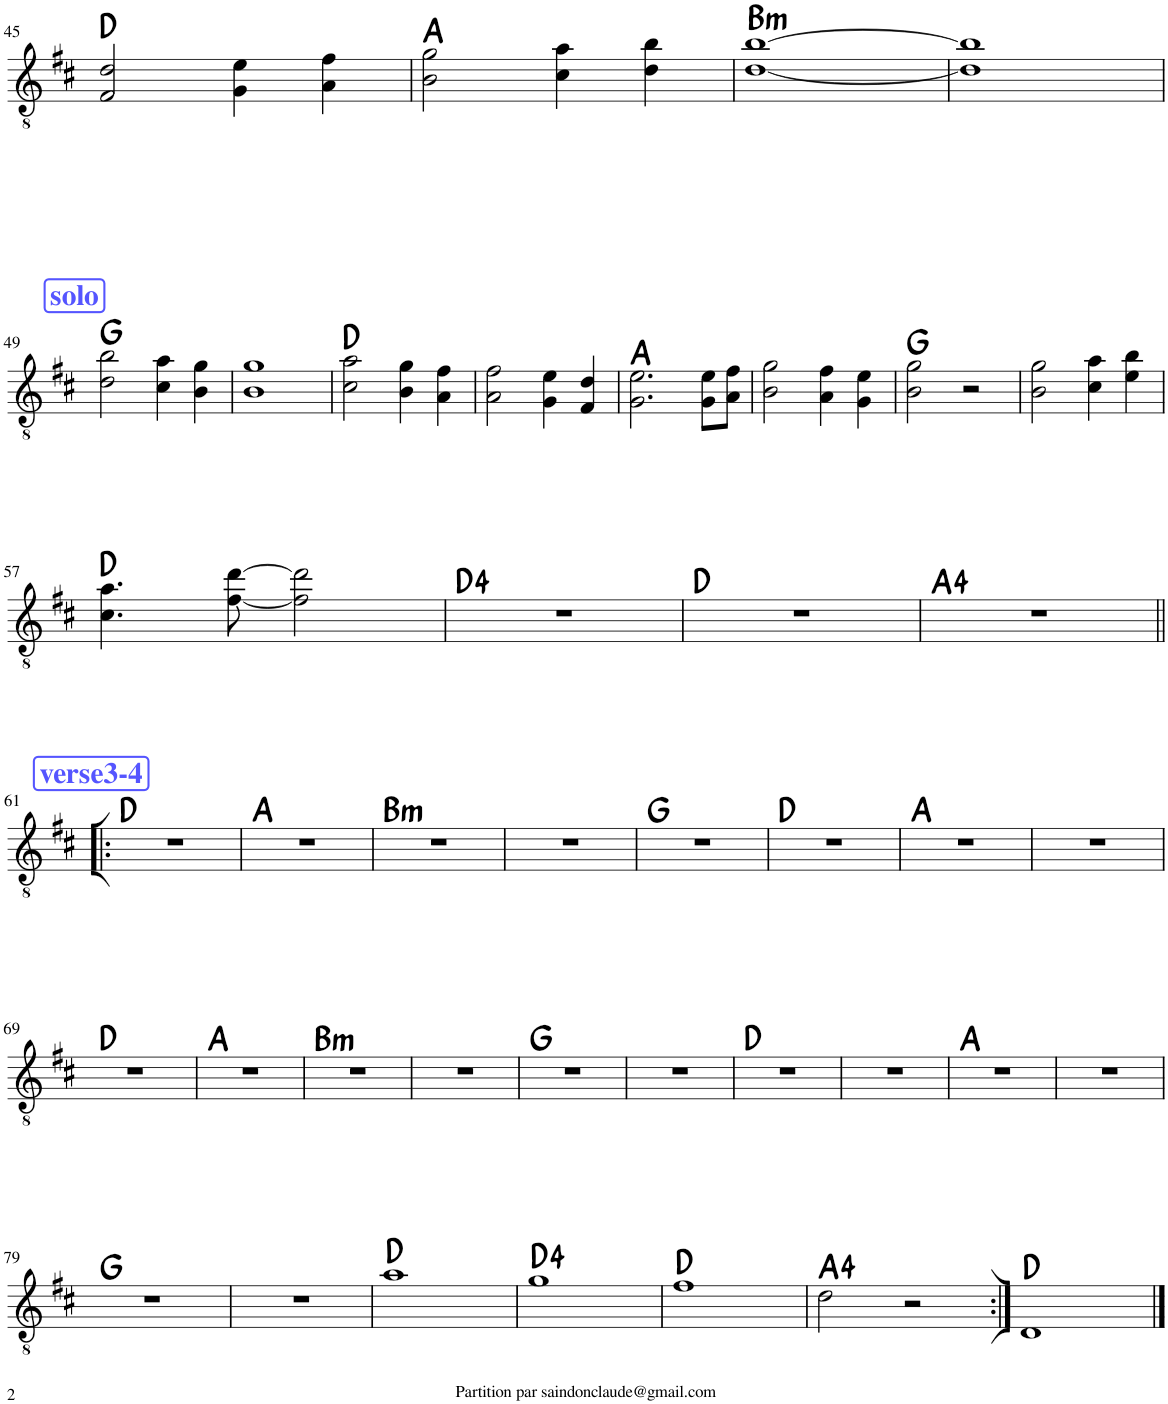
**kern	**harte
*part1	*part1
*staff1	*
*I"Classical Guitar	*
*I'Guit.	*
!!LO:PB:g=z
*clefGv2	*
*k[f#c#]	*
*M4/4	*
=45	=45
2F#/ 2d/	D:maj
4G\ 4e\	.
4A\ 4f#\	.
=46	=46
2B\ 2g\	A:maj
4c#\ 4a\	.
4d\ 4b\	.
=47	=47
!	!LO:H:kt=m
[1d [1b	B:min
=48	=48
1d] 1b]	.
!!LO:LB:g=z
!!LO:REH:place=s1:a:B:cj:color=#5555FF:fs=14:t=solo
=49	=49
2d\ 2b\	G:maj
4c#\ 4a\	.
4B\ 4g\	.
=50	=50
1B 1g	.
=51	=51
2c#\ 2a\	D:maj
4B\ 4g\	.
4A\ 4f#\	.
=52	=52
2A\ 2f#\	.
4G\ 4e\	.
4F#/ 4d/	.
=53	=53
2.G\ 2.e\	A:maj
8G\ 8e\L	.
8A\ 8f#\J	.
=54	=54
2B\ 2g\	.
4A\ 4f#\	.
4G\ 4e\	.
=55	=55
2B\ 2g\	G:maj
2r	.
=56	=56
2B\ 2g\	.
4c#\ 4a\	.
4e\ 4b\	.
!!LO:LB:g=z
=57	=57
4.c#\ 4.a\	D:maj
[8f#\ [8dd\	.
2f#\] 2dd\]	.
=58	=58
1r	D:maj(4)
=59	=59
1r	D:maj
=60	=60
1r	A:maj(4)
!!LO:LB:g=z
!!LO:REH:place=s1:a:B:cj:color=#5555FF:fs=14:t=verse3-4
=61!|:	=61!|:
1r	D:maj
=62	=62
1r	A:maj
=63	=63
!	!LO:H:kt=m
1r	B:min
=64	=64
1r	.
=65	=65
1r	G:maj
=66	=66
1r	D:maj
=67	=67
1r	A:maj
=68	=68
1r	.
!!LO:LB:g=z
=69	=69
1r	D:maj
=70	=70
1r	A:maj
=71	=71
!	!LO:H:kt=m
1r	B:min
=72	=72
1r	.
=73	=73
1r	G:maj
=74	=74
1r	.
=75	=75
1r	D:maj
=76	=76
1r	.
=77	=77
1r	A:maj
=78	=78
1r	.
!!LO:LB:g=z
=79	=79
1r	G:maj
=80	=80
1r	.
=81	=81
1a	D:maj
=82	=82
1g	D:maj(4)
=83	=83
1f#	D:maj
=84	=84
2d\	A:maj(4)
2r	.
=85:|!	=85:|!
1D	D:maj
==	==
*-	*-
